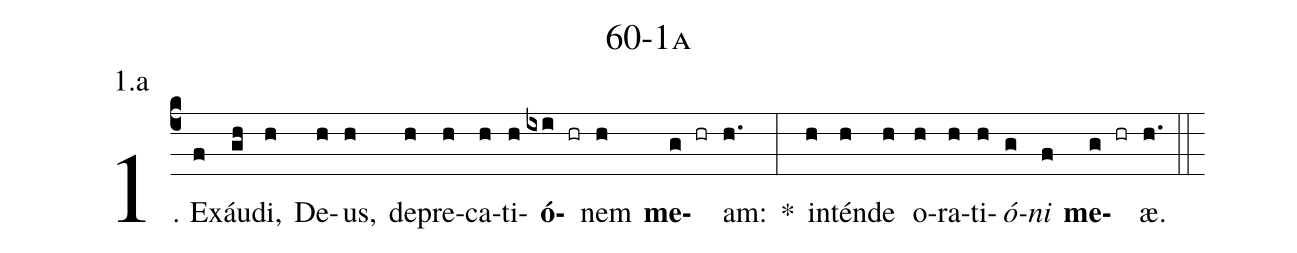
name: 60-1a;
annotation: 1.a;
%%
(c4)1. Ex(f)áu(gh)di,(h) De(h)us,(h) de(h)pre(h)ca(h)ti(h)<b>ó</b>(ixi hr)nem(h) <b>me</b>(g hr)am:(h.) *(:) in(h)tén(h)de(h) o(h)ra(h)ti(h)<i>ó</i>(g)<i>ni</i>(f) <b>me</b>(g hr)æ.(h.) (::)
